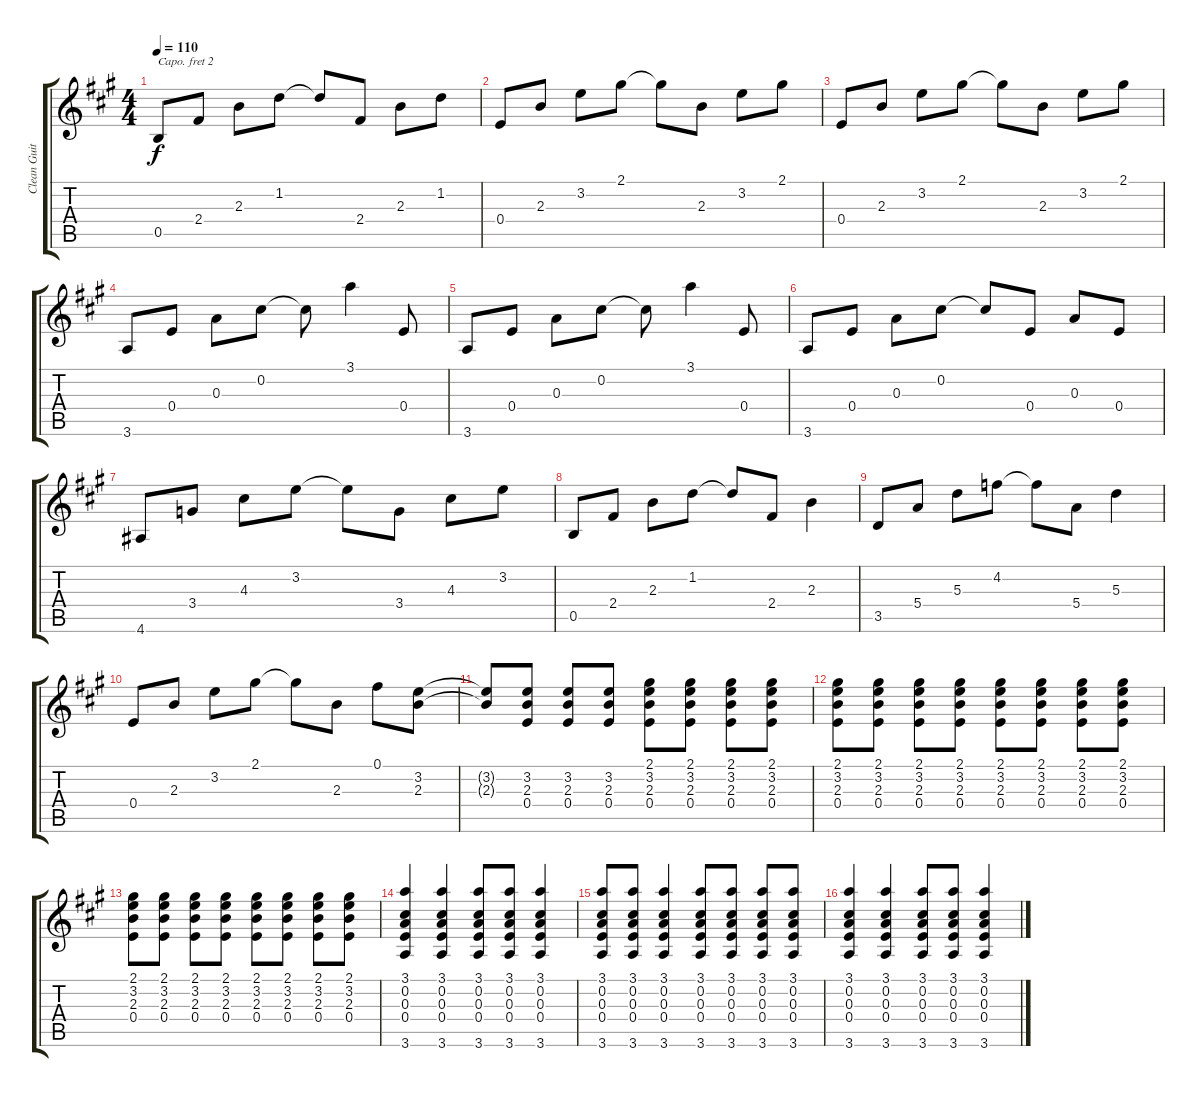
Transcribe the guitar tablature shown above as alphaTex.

\track ("Clean Guitar" "Clean Guit") {instrument electricguitarclean}
\staff {score tabs}
\capo 2
\tuning (E4 B3 G3 D3 A2 E2) {hide}
\ts (4 4)
\tempo 110
\clef g2
\ks a
0.5.8{dy f} 2.4.8 2.3.8 1.2.8 1.2{t}.8 2.4.8 2.3.8 1.2.8 |
0.4.8 2.3.8 3.2.8 2.1.8 2.1{t}.8 2.3.8 3.2.8 2.1.8 |
0.4.8 2.3.8 3.2.8 2.1.8 2.1{t}.8 2.3.8 3.2.8 2.1.8 |
3.6.8 0.4.8 0.3.8 0.2.8 0.2{t}.8 3.1.4 0.4.8 |
3.6.8 0.4.8 0.3.8 0.2.8 0.2{t}.8 3.1.4 0.4.8 |
3.6.8 0.4.8 0.3.8 0.2.8 0.2{t}.8 0.4.8 0.3.8 0.4.8 |
4.6.8 3.4.8 4.3.8 3.2.8 3.2{t}.8 3.4.8 4.3.8 3.2.8 |
0.5.8 2.4.8 2.3.8 1.2.8 1.2{t}.8 2.4.8 2.3.4 |
3.5.8 5.4.8 5.3.8 4.2.8 4.2{t}.8 5.4.8 5.3.4 |
0.4.8 2.3.8 3.2.8 2.1.8 2.1{t}.8 2.3.8 0.1.8 (3.2 2.3).8 |
(3.2{t} 2.3{t}).8 (3.2 2.3 0.4).8 (3.2 2.3 0.4).8 (3.2 2.3 0.4).8 (2.1 3.2 2.3 0.4).8 (2.1 3.2 2.3 0.4).8 (2.1 3.2 2.3 0.4).8 (2.1 3.2 2.3 0.4).8 |
(2.1 3.2 2.3 0.4).8 (2.1 3.2 2.3 0.4).8 (2.1 3.2 2.3 0.4).8 (2.1 3.2 2.3 0.4).8 (2.1 3.2 2.3 0.4).8 (2.1 3.2 2.3 0.4).8 (2.1 3.2 2.3 0.4).8 (2.1 3.2 2.3 0.4).8 |
(2.1 3.2 2.3 0.4).8 (2.1 3.2 2.3 0.4).8 (2.1 3.2 2.3 0.4).8 (2.1 3.2 2.3 0.4).8 (2.1 3.2 2.3 0.4).8 (2.1 3.2 2.3 0.4).8 (2.1 3.2 2.3 0.4).8 (2.1 3.2 2.3 0.4).8 |
(3.1 0.2 0.3 0.4 3.6).4 (3.1 0.2 0.3 0.4 3.6).4 (3.1 0.2 0.3 0.4 3.6).8 (3.1 0.2 0.3 0.4 3.6).8 (3.1 0.2 0.3 0.4 3.6).4 |
(3.1 0.2 0.3 0.4 3.6).8 (3.1 0.2 0.3 0.4 3.6).8 (3.1 0.2 0.3 0.4 3.6).4 (3.1 0.2 0.3 0.4 3.6).8 (3.1 0.2 0.3 0.4 3.6).8 (3.1 0.2 0.3 0.4 3.6).8 (3.1 0.2 0.3 0.4 3.6).8 |
(3.1 0.2 0.3 0.4 3.6).4 (3.1 0.2 0.3 0.4 3.6).4 (3.1 0.2 0.3 0.4 3.6).8 (3.1 0.2 0.3 0.4 3.6).8 (3.1 0.2 0.3 0.4 3.6).4
